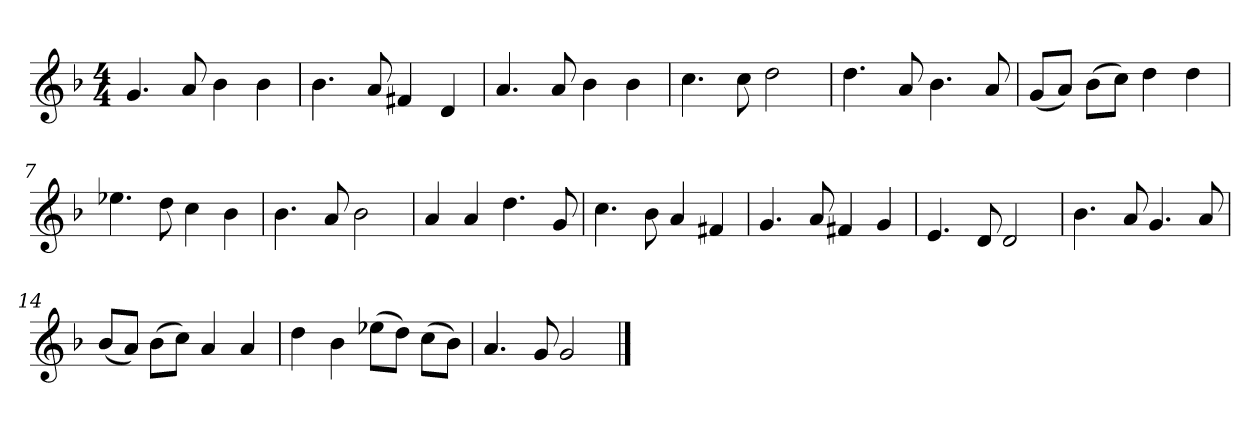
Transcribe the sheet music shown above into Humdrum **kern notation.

**kern
*part1
*staff1
*k[b-]
*M4/4
*MM120
=1
4.g
8a
4b-
4b-
=2
4.b-
8a
4f#X
4d
=3
4.a
8a
4b-
4b-
=4
4.cc
8cc
2dd
=5
4.dd
8a
4.b-
8a
=6
(8gL
8aJ)
(8b-L
8ccJ)
4dd
4dd
=7
4.ee-X
8dd
4cc
4b-
=8
4.b-
8a
2b-
=9
4a
4a
4.dd
8g
=10
4.cc
8b-
4a
4f#X
=11
4.g
8a
4f#X
4g
=12
4.e
8d
2d
=13
4.b-
8a
4.g
8a
=14
(8b-L
8aJ)
(8b-L
8ccJ)
4a
4a
=15
4dd
4b-
(8ee-XL
8ddJ)
(8ccL
8b-J)
=16
4.a
8g
2g
==
*-
